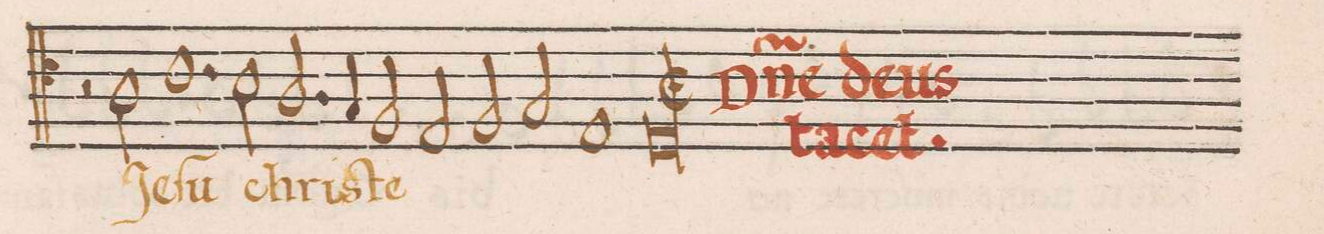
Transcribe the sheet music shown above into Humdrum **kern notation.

**kern	**text
*I"TENOR	*
*clefC4	*
*k[]	*
*met(c|)	*
*M2/1	*
2r	.
2A\	Je-
=52	=52
1.c	-ſu
2B\	.
=53	=53
2.A/	chri-
4G/	-ste
2F/	.
2E/	.
=54	=54
2F/	.
2G/	.
1E	.
=55	=55
00D;	.
=56	=56
=57	=57
0ryy	.
=58	=58
0ryy	.
=59	=59
0ryy	.
=60	=60
0ryy	.
=61	=61
0ryy	.
=62	=62
0ryy	.
=63	=63
0ryy	.
=64	=64
0ryy	.
=65	=65
0ryy	.
=66	=66
0ryy	.
=67	=67
0ryy	.
=68	=68
0ryy	.
=69	=69
0ryy	.
=70	=70
0ryy	.
=71	=71
0ryy	.
=72	=72
0ryy	.
=73	=73
0ryy	.
=74	=74
0ryy	.
=75	=75
0ryy	.
=76	=76
0ryy	.
=77	=77
*M2/1	*
*met(c|)	*
*-	*-
